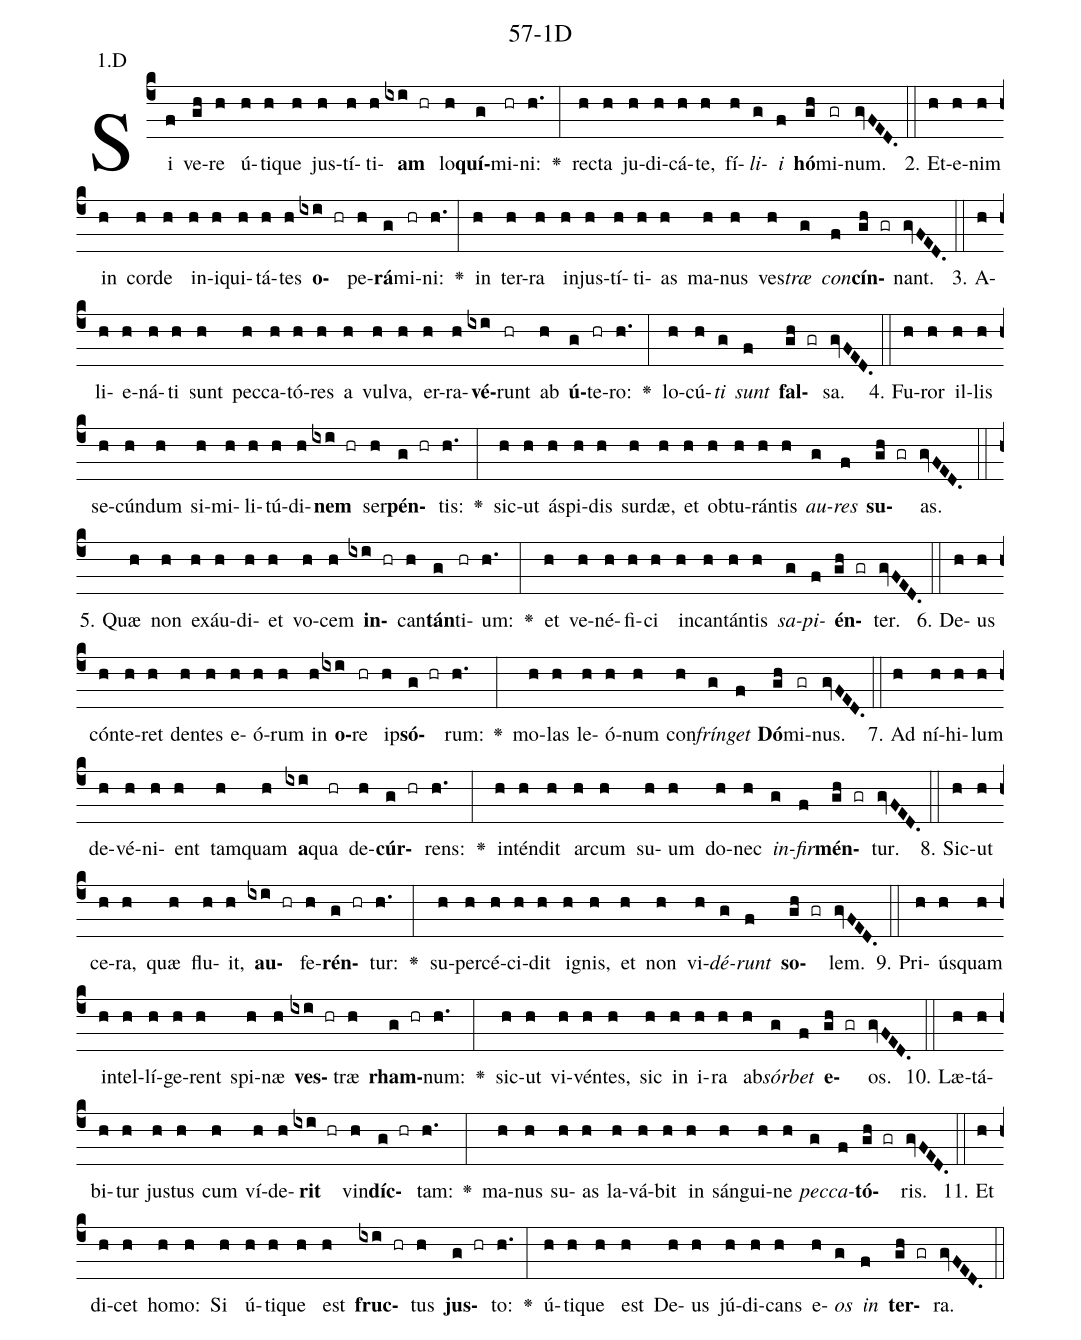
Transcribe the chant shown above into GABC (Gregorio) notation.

name: 57-1D;
annotation: 1.D;
%%
(c4)Si(f) ve(gh)re(h) ú(h)ti(h)que(h) jus(h)tí(h)ti(h)<b>am</b>(ixi hr) lo(h)<b>quí</b>(g)mi(hr)ni:(h.) <v>\greheightstar</v>(:) rec(h)ta(h) ju(h)di(h)cá(h)te,(h) fí(h)<i>li</i>(g)<i>i</i>(f) <b>hó</b>(gh)mi(gr)num.(gvFED.) (::)
2. Et(h)e(h)nim(h) in(h) cor(h)de(h) in(h)i(h)qui(h)tá(h)tes(h) <b>o</b>(ixi hr)pe(h)<b>rá</b>(g)mi(hr)ni:(h.) <v>\greheightstar</v>(:) in(h) ter(h)ra(h) in(h)jus(h)tí(h)ti(h)as(h) ma(h)nus(h) ves(h)<i>træ</i>(g) <i>con</i>(f)<b>cín</b>(gh gr)nant.(gvFED.) (::)
3. A(h)li(h)e(h)ná(h)ti(h) sunt(h) pec(h)ca(h)tó(h)res(h) a(h) vul(h)va,(h) er(h)ra(h)<b>vé</b>(ixi)runt(hr) ab(h) <b>ú</b>(g)te(hr)ro:(h.) <v>\greheightstar</v>(:) lo(h)cú(h)<i>ti</i>(g) <i>sunt</i>(f) <b>fal</b>(gh gr)sa.(gvFED.) (::)
4. Fu(h)ror(h) il(h)lis(h) se(h)cún(h)dum(h) si(h)mi(h)li(h)tú(h)di(h)<b>nem</b>(ixi hr) ser(h)<b>pén</b>(g hr)tis:(h.) <v>\greheightstar</v>(:) sic(h)ut(h) ás(h)pi(h)dis(h) sur(h)dæ,(h) et(h) ob(h)tu(h)rán(h)tis(h) <i>au</i>(g)<i>res</i>(f) <b>su</b>(gh gr)as.(gvFED.) (::)
5. Quæ(h) non(h) ex(h)áu(h)di(h)et(h) vo(h)cem(h) <b>in</b>(ixi hr)can(h)<b>tán</b>(g)ti(hr)um:(h.) <v>\greheightstar</v>(:) et(h) ve(h)né(h)fi(h)ci(h) in(h)can(h)tán(h)tis(h) <i>sa</i>(g)<i>pi</i>(f)<b>én</b>(gh gr)ter.(gvFED.) (::)
6. De(h)us(h) cón(h)te(h)ret(h) den(h)tes(h) e(h)ó(h)rum(h) in(h) <b>o</b>(ixi)re(hr) ip(h)<b>só</b>(g hr)rum:(h.) <v>\greheightstar</v>(:) mo(h)las(h) le(h)ó(h)num(h) con(h)<i>frín</i>(g)<i>get</i>(f) <b>Dó</b>(gh)mi(gr)nus.(gvFED.) (::)
7. Ad(h) ní(h)hi(h)lum(h) de(h)vé(h)ni(h)ent(h) tam(h)quam(h) <b>a</b>(ixi)qua(hr) de(h)<b>cúr</b>(g hr)rens:(h.) <v>\greheightstar</v>(:) in(h)tén(h)dit(h) ar(h)cum(h) su(h)um(h) do(h)nec(h) <i>in</i>(g)<i>fir</i>(f)<b>mén</b>(gh gr)tur.(gvFED.) (::)
8. Sic(h)ut(h) ce(h)ra,(h) quæ(h) flu(h)it,(h) <b>au</b>(ixi hr)fe(h)<b>rén</b>(g hr)tur:(h.) <v>\greheightstar</v>(:) su(h)per(h)cé(h)ci(h)dit(h) i(h)gnis,(h) et(h) non(h) vi(h)<i>dé</i>(g)<i>runt</i>(f) <b>so</b>(gh gr)lem.(gvFED.) (::)
9. Pri(h)ús(h)quam(h) in(h)tel(h)lí(h)ge(h)rent(h) spi(h)næ(h) <b>ves</b>(ixi hr)træ(h) <b>rham</b>(g hr)num:(h.) <v>\greheightstar</v>(:) sic(h)ut(h) vi(h)vén(h)tes,(h) sic(h) in(h) i(h)ra(h) ab(h)<i>sór</i>(g)<i>bet</i>(f) <b>e</b>(gh gr)os.(gvFED.) (::)
10. Læ(h)tá(h)bi(h)tur(h) jus(h)tus(h) cum(h) ví(h)de(h)<b>rit</b>(ixi hr) vin(h)<b>díc</b>(g hr)tam:(h.) <v>\greheightstar</v>(:) ma(h)nus(h) su(h)as(h) la(h)vá(h)bit(h) in(h) sán(h)gui(h)ne(h) <i>pec</i>(g)<i>ca</i>(f)<b>tó</b>(gh gr)ris.(gvFED.) (::)
11. Et(h) di(h)cet(h) ho(h)mo:(h) Si(h) ú(h)ti(h)que(h) est(h) <b>fruc</b>(ixi hr)tus(h) <b>jus</b>(g hr)to:(h.) <v>\greheightstar</v>(:) ú(h)ti(h)que(h) est(h) De(h)us(h) jú(h)di(h)cans(h) e(h)<i>os</i>(g) <i>in</i>(f) <b>ter</b>(gh gr)ra.(gvFED.) (::)
